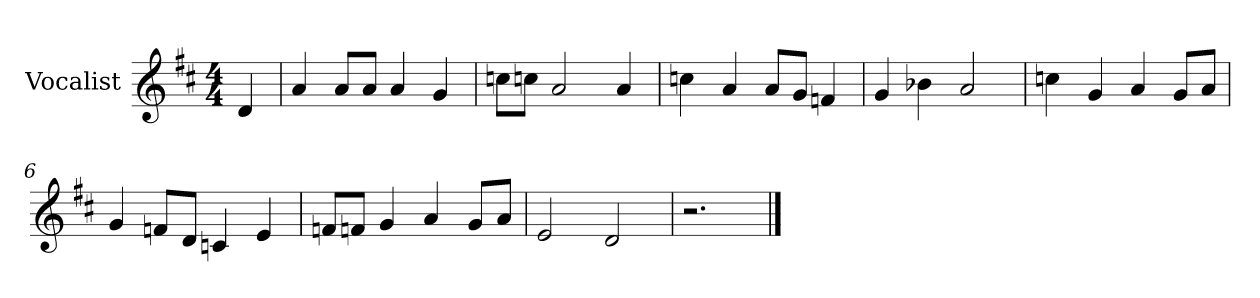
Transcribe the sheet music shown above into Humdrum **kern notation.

**kern
*part1
*staff1
*I"Vocalist
*k[f#c#]
*D:
*M4/4
=
4d
=1
4a
8aL
8aJ
4a
4g
=2
8ccnL
8ccnJ
2a
4a
=3
4ccn
4a
8aL
8gJ
4fn
=4
4g
4b-X
2a
=5
4ccn
4g
4a
8gL
8aJ
=6
4g
8fnL
8dJ
4cn
4e
=7
8fnL
8fnJ
4g
4a
8gL
8aJ
=8
2e
2d
=9
2.r
==
*-
